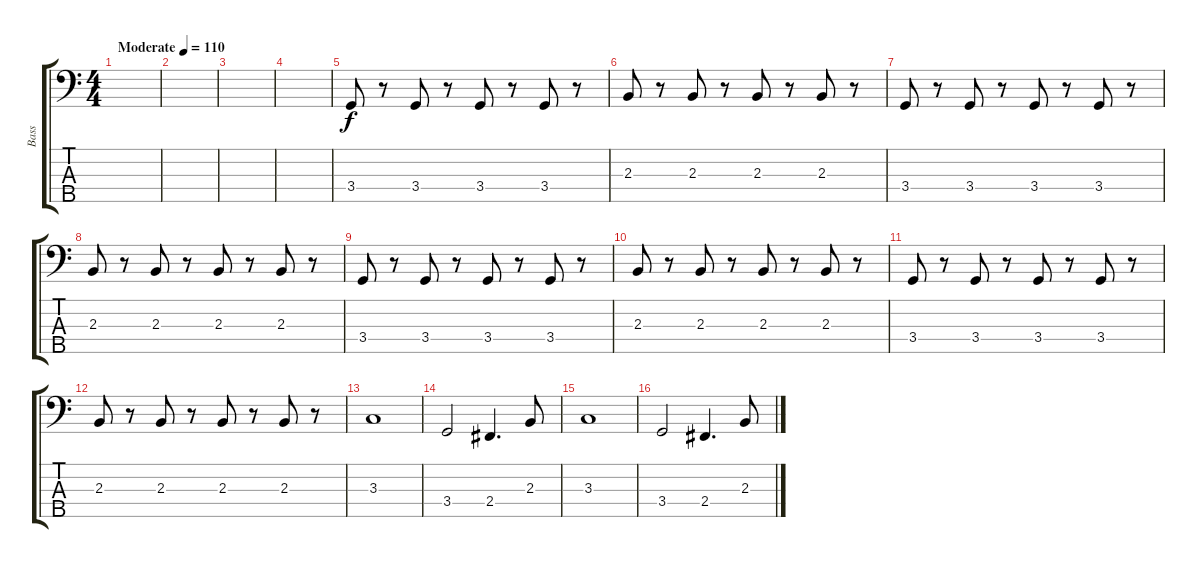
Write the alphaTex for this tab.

\track ("Bass" "Bass") {instrument electricbassfinger}
\staff {score tabs}
\tuning (G2 D2 A1 E1 B0) {hide}
\ts (4 4)
\tempo (110 "Moderate")
\clef f4
\ks c
|
|
|
|
3.4.8 r.8 3.4.8 r.8 3.4.8 r.8 3.4.8 r.8 |
2.3.8 r.8 2.3.8 r.8 2.3.8 r.8 2.3.8 r.8 |
3.4.8 r.8 3.4.8 r.8 3.4.8 r.8 3.4.8 r.8 |
2.3.8 r.8 2.3.8 r.8 2.3.8 r.8 2.3.8 r.8 |
3.4.8 r.8 3.4.8 r.8 3.4.8 r.8 3.4.8 r.8 |
2.3.8 r.8 2.3.8 r.8 2.3.8 r.8 2.3.8 r.8 |
3.4.8 r.8 3.4.8 r.8 3.4.8 r.8 3.4.8 r.8 |
2.3.8 r.8 2.3.8 r.8 2.3.8 r.8 2.3.8 r.8 |
3.3.1 |
3.4.2 2.4.4{d} 2.3.8 |
3.3.1 |
3.4.2 2.4.4{d} 2.3.8
